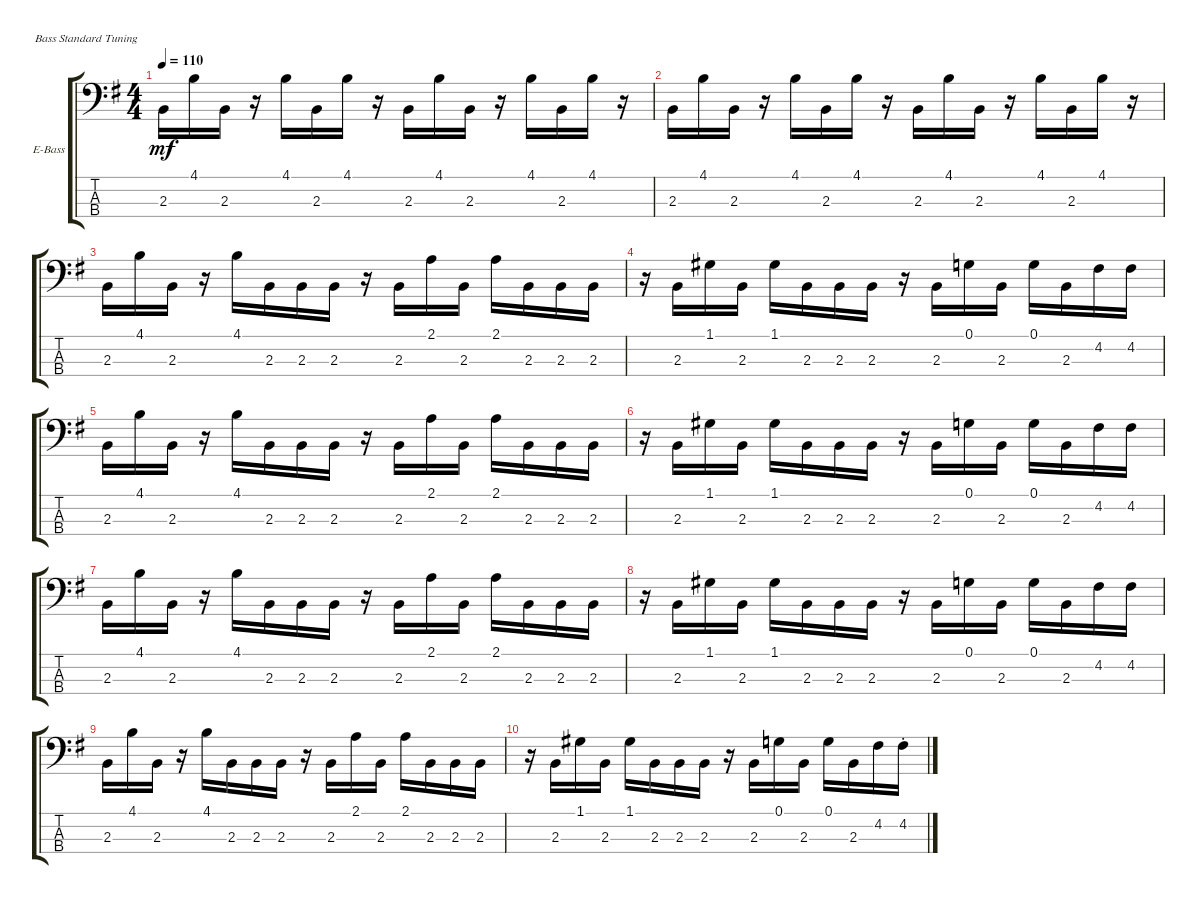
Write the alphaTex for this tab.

\defaultSystemsLayout 4
\bracketExtendMode groupsimilarinstruments
\firstSystemTrackNameOrientation horizontal
\otherSystemsTrackNameOrientation horizontal
\track ("Electric Bass" "E-Bass") {instrument electricbassfinger}
\staff {score tabs}
\tuning (G2 D2 A1 E1)
\ts (4 4)
\tempo 110
\clef f4
\ks g
2.3.16{dy mf} 4.1.16 2.3.16 r.16 4.1.16 2.3.16 4.1.16 r.16 2.3.16 4.1.16 2.3.16 r.16 4.1.16 2.3.16 4.1.16 r.16 |
2.3.16 4.1.16 2.3.16 r.16 4.1.16 2.3.16 4.1.16 r.16 2.3.16 4.1.16 2.3.16 r.16 4.1.16 2.3.16 4.1.16 r.16 |
2.3.16 4.1.16 2.3.16 r.16 4.1.16 2.3.16 2.3.16 2.3.16 r.16 2.3.16 2.1.16 2.3.16 2.1.16 2.3.16 2.3.16 2.3.16 |
r.16 2.3.16 1.1.16 2.3.16 1.1.16 2.3.16 2.3.16 2.3.16 r.16 2.3.16 0.1.16 2.3.16 0.1.16 2.3.16 4.2.16 4.2.16 |
2.3.16 4.1.16 2.3.16 r.16 4.1.16 2.3.16 2.3.16 2.3.16 r.16 2.3.16 2.1.16 2.3.16 2.1.16 2.3.16 2.3.16 2.3.16 |
r.16 2.3.16 1.1.16 2.3.16 1.1.16 2.3.16 2.3.16 2.3.16 r.16 2.3.16 0.1.16 2.3.16 0.1.16 2.3.16 4.2.16 4.2.16 |
2.3.16 4.1.16 2.3.16 r.16 4.1.16 2.3.16 2.3.16 2.3.16 r.16 2.3.16 2.1.16 2.3.16 2.1.16 2.3.16 2.3.16 2.3.16 |
r.16 2.3.16 1.1.16 2.3.16 1.1.16 2.3.16 2.3.16 2.3.16 r.16 2.3.16 0.1.16 2.3.16 0.1.16 2.3.16 4.2.16 4.2.16 |
2.3.16 4.1.16 2.3.16 r.16 4.1.16 2.3.16 2.3.16 2.3.16 r.16 2.3.16 2.1.16 2.3.16 2.1.16 2.3.16 2.3.16 2.3.16 |
r.16 2.3.16 1.1.16 2.3.16 1.1.16 2.3.16 2.3.16 2.3.16 r.16 2.3.16 0.1.16 2.3.16 0.1.16 2.3.16 4.2.16 4.2{st}.16
